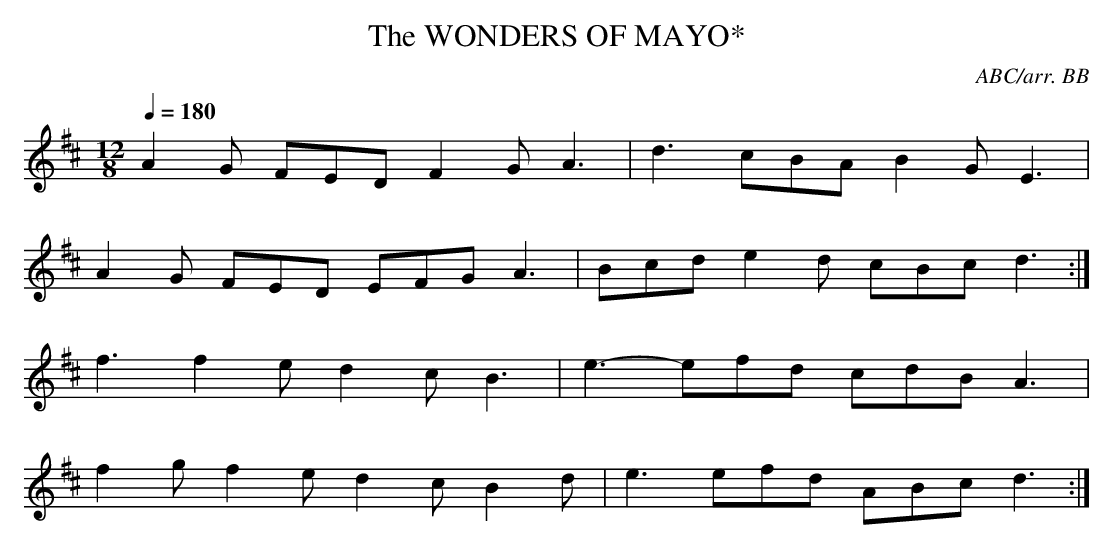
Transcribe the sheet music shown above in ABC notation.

X:1
T:WONDERS OF MAYO*, The
C:ABC/arr. BB
M:12/8
Q:1/4=180
K:D
A2G FED F2G A3|d3 cBA B2G E3|
A2G FED EFG A3|Bcd e2d cBc d3:|
f3 f2e d2c B3|e3-efd cdB A3|
f2g f2e d2c B2d|e3 efd ABc d3:|
